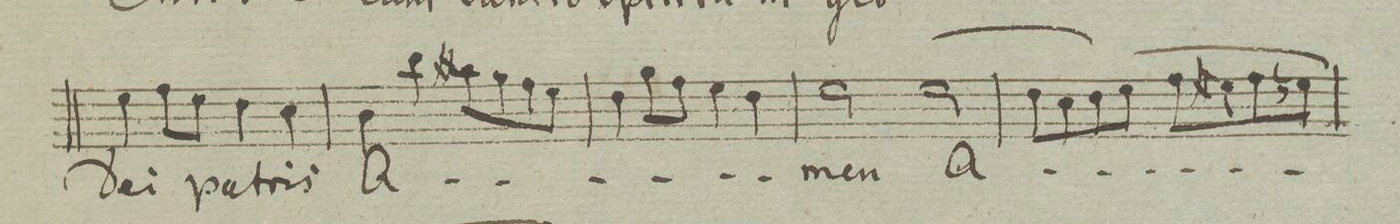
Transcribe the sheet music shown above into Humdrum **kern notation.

**kern	**text	**dynam
*I"Soprano. Tutti.	*	*
*clefC1	*	*
*k[]	*	*
*met(c)	*	*
*M4/4	*	*
4cc\	De-	.
8dd\L	-i	.
8cc\J	.	.
4b\	pat-	.
4a\	-ris	.
=40	=40	=40
4g\	a-	.
4gg\	.	.
8ff#X\L	.	.
8ee\	.	.
8dd\	.	.
8cc\J	.	.
=41	=41	=41
4b\	.	.
8ee\L	.	.
8dd\J	.	.
4cc\	.	.
4b\	.	.
=42	=42	=42
2cc\	-men	.
(>2cc\	a-	.
=43	=43	=43
8b\L	.	.
8a\	.	.
8b\)	.	.
(>8cc\J	.	.
8dd\L	.	.
8cc#X\	.	.
8dd\	.	.
8ccn\J)	.	.
=44	=44	=44
*-	*-	*-
